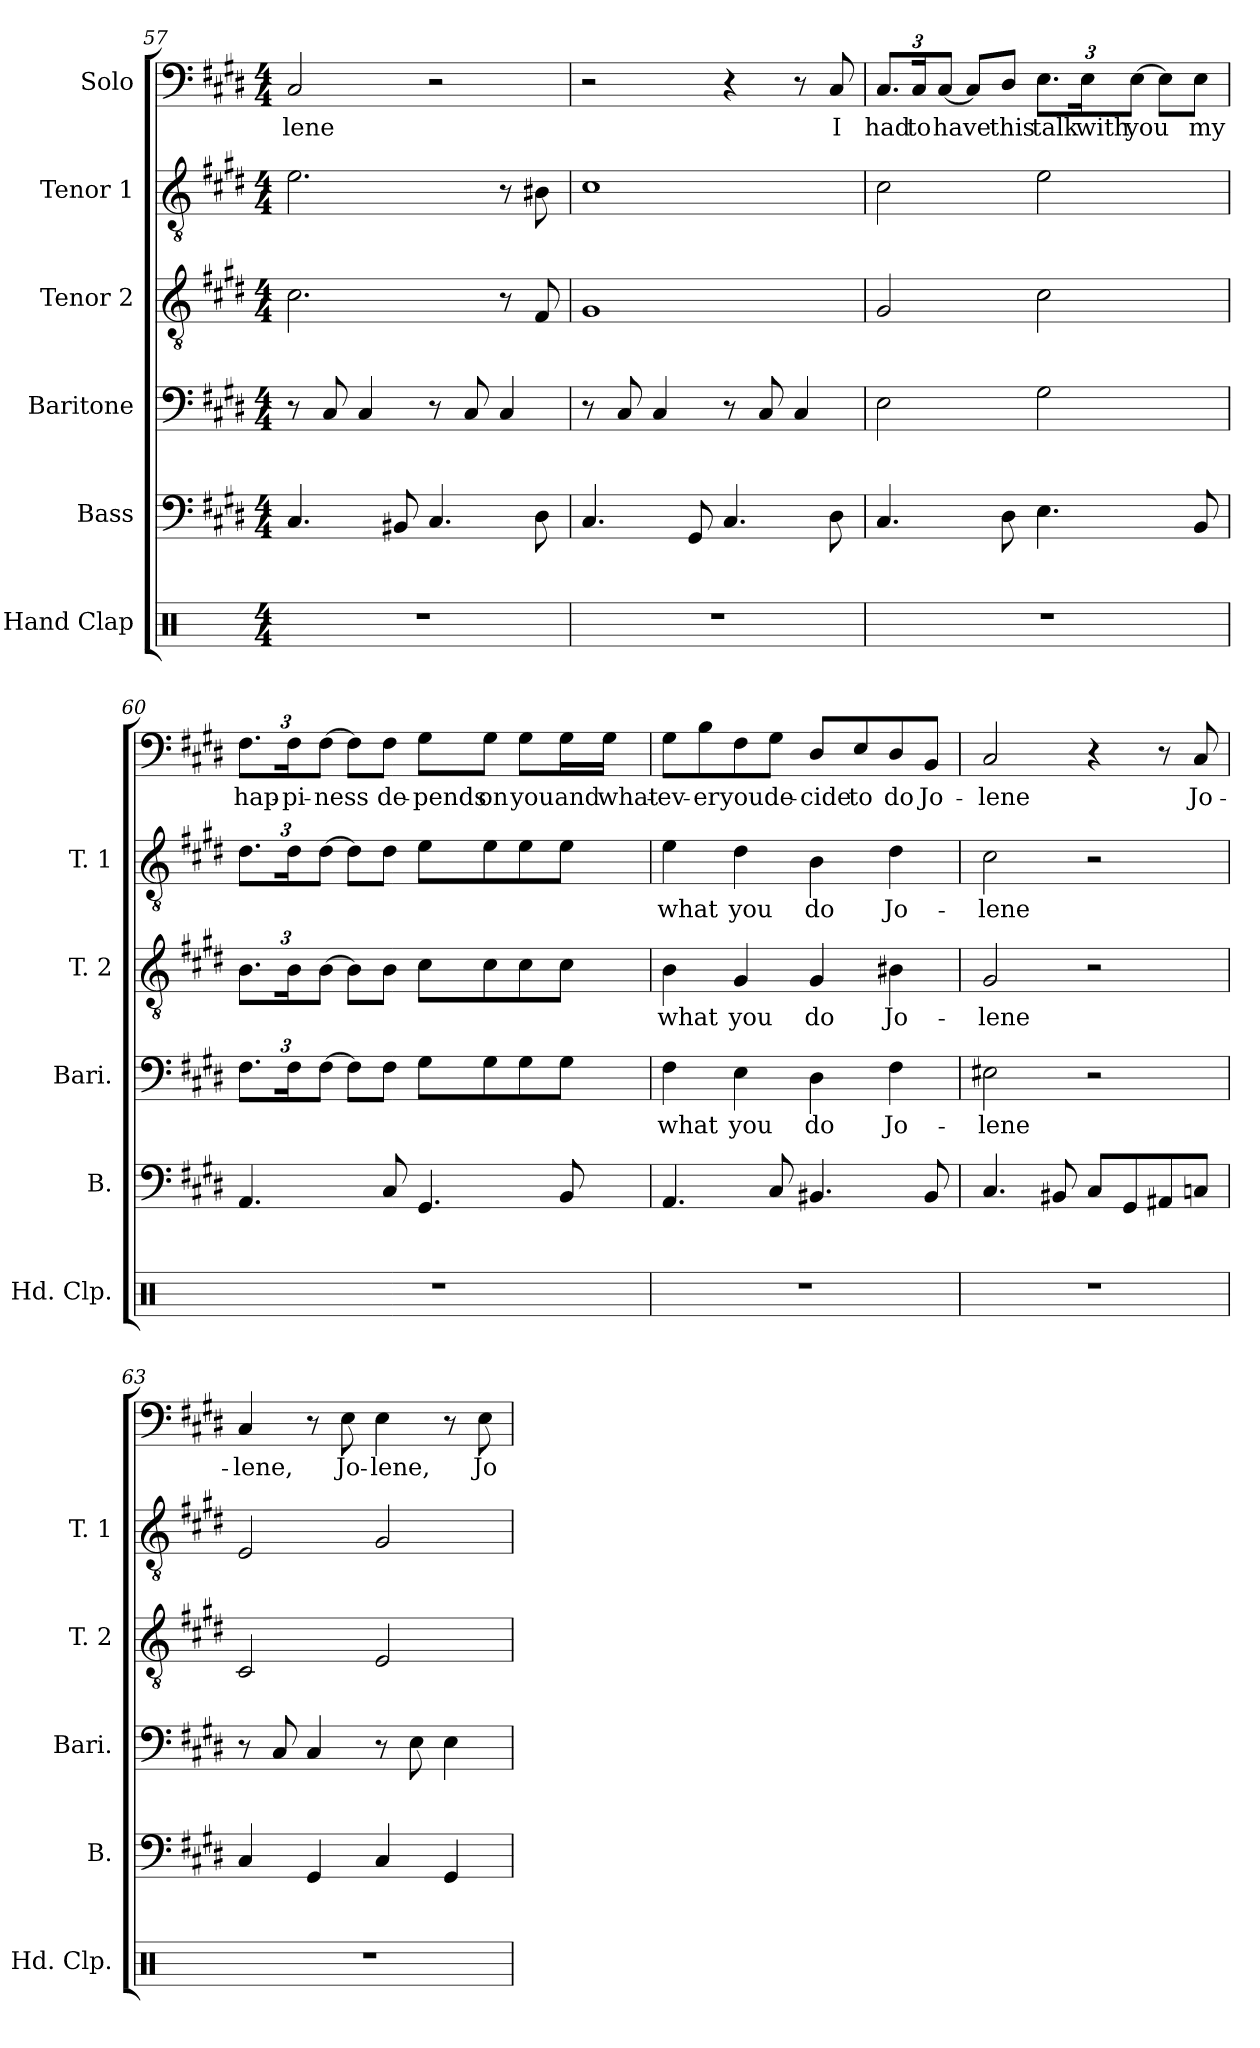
**kern	**kern	**kern	**text	**kern	**text	**kern	**text	**kern	**text
*part6	*part5	*part4	*part4	*part3	*part3	*part2	*part2	*part1	*part1
*staff6	*staff5	*staff4	*staff4	*staff3	*staff3	*staff2	*staff2	*staff1	*staff1
*I"Hand Clap	*I"Bass	*I"Baritone	*	*I"Tenor 2	*	*I"Tenor 1	*	*I"Solo	*
*I'Hd. Clp.	*I'B.	*I'Bari.	*	*I'T. 2	*	*I'T. 1	*	*	*
*clefX	*clefF4	*clefF4	*	*clefGv2	*	*clefGv2	*	*clefF4	*
*k[]	*k[f#c#g#d#]	*k[f#c#g#d#]	*	*k[f#c#g#d#]	*	*k[f#c#g#d#]	*	*k[f#c#g#d#]	*
*M4/4	*M4/4	*M4/4	*	*M4/4	*	*M4/4	*	*M4/4	*
=57	=57	=57	=57	=57	=57	=57	=57	=57	=57
!	!	!	!	!	!	!	!	!	!LO:LY:b
1r	4.C#/	8r	.	2.c#\	.	2.e\	.	2C#/	lene
.	.	8C#/	.	.	.	.	.	.	.
.	.	4C#/	.	.	.	.	.	.	.
.	8BB#X/	.	.	.	.	.	.	.	.
.	4.C#/	8r	.	.	.	.	.	2r	.
.	.	8C#/	.	.	.	.	.	.	.
.	.	4C#/	.	8r	.	8r	.	.	.
.	8D#\	.	.	8F#/	.	8B#X\	.	.	.
!!LO:LB:g=z
=58	=58	=58	=58	=58	=58	=58	=58	=58	=58
1r	4.C#/	8r	.	1G#	.	1c#	.	2r	.
.	.	8C#/	.	.	.	.	.	.	.
.	.	4C#/	.	.	.	.	.	.	.
.	8GG#/	.	.	.	.	.	.	.	.
.	4.C#/	8r	.	.	.	.	.	4r	.
.	.	8C#/	.	.	.	.	.	.	.
.	.	4C#/	.	.	.	.	.	8r	.
!	!	!	!	!	!	!	!	!	!LO:LY:b
.	8D#\	.	.	.	.	.	.	8C#/	I
=59	=59	=59	=59	=59	=59	=59	=59	=59	=59
*	*	*	*	*	*	*	*	*Xbrackettup	*
!	!	!	!	!	!	!	!	!	!LO:LY:b
1r	4.C#/	2E\	.	2G#/	.	2c#\	.	12.C#/L	had
!	!	!	!	!	!	!	!	!	!LO:LY:b
.	.	.	.	.	.	.	.	24C#/K	to
!	!	!	!	!	!	!	!	!	!LO:LY:b
.	.	.	.	.	.	.	.	[12C#/J	-have
.	.	.	.	.	.	.	.	8C#/L]	.
!	!	!	!	!	!	!	!	!	!LO:LY:b
.	8D#\	.	.	.	.	.	.	8D#/J	this
!	!	!	!	!	!	!	!	!	!LO:LY:b
.	4.E\	2G#\	.	2c#\	.	2e\	.	12.E\L	talk
!	!	!	!	!	!	!	!	!	!LO:LY:b
.	.	.	.	.	.	.	.	24E\K	with
!	!	!	!	!	!	!	!	!	!LO:LY:b
.	.	.	.	.	.	.	.	[12E\J	you
.	.	.	.	.	.	.	.	8E\L]	.
!	!	!	!	!	!	!	!	!	!LO:LY:b
.	8BB/	.	.	.	.	.	.	8E\J	my
!!LO:PB:g=z
=60	=60	=60	=60	=60	=60	=60	=60	=60	=60
*	*	*Xbrackettup	*	*Xbrackettup	*	*Xbrackettup	*	*	*
!	!	!	!	!	!	!	!	!	!LO:LY:b
1r	4.AA/	12.F#\L	.	12.B\L	.	12.d#\L	.	12.F#\L	hap-
!	!	!	!	!	!	!	!	!	!LO:LY:b
.	.	24F#\K	.	24B\K	.	24d#\K	.	24F#\K	-pi-
!	!	!	!	!	!	!	!	!	!LO:LY:b
.	.	[12F#\J	.	[12B\J	.	[12d#\J	.	[12F#\J	-ness
.	.	8F#\L]	.	8B\L]	.	8d#\L]	.	8F#\L]	.
!	!	!	!	!	!	!	!	!	!LO:LY:b
.	8C#/	8F#\J	.	8B\J	.	8d#\J	.	8F#\J	de-
!	!	!	!	!	!	!	!	!	!LO:LY:b
.	4.GG#/	8G#\L	.	8c#\L	.	8e\L	.	8G#\L	-pends
!	!	!	!	!	!	!	!	!	!LO:LY:b
.	.	8G#\	.	8c#\	.	8e\	.	8G#\J	on
!	!	!	!	!	!	!	!	!	!LO:LY:b
.	.	8G#\	.	8c#\	.	8e\	.	8G#\L	you
!	!	!	!	!	!	!	!	!	!LO:LY:b
.	8BB/	8G#\J	.	8c#\J	.	8e\J	.	16G#\L	and
!	!	!	!	!	!	!	!	!	!LO:LY:b
.	.	.	.	.	.	.	.	16G#\JJ	what-
=61	=61	=61	=61	=61	=61	=61	=61	=61	=61
!	!	!	!LO:LY:b	!	!LO:LY:b	!	!LO:LY:b	!	!LO:LY:b
1r	4.AA/	4F#\	what	4B\	what	4e\	what	8G#\L	-ev-
!	!	!	!	!	!	!	!	!	!LO:LY:b
.	.	.	.	.	.	.	.	8B\	-er
!	!	!	!LO:LY:b	!	!LO:LY:b	!	!LO:LY:b	!	!LO:LY:b
.	.	4E\	you	4G#/	you	4d#\	you	8F#\	you
!	!	!	!	!	!	!	!	!	!LO:LY:b
.	8C#/	.	.	.	.	.	.	8G#\J	de-
!	!	!	!LO:LY:b	!	!LO:LY:b	!	!LO:LY:b	!	!LO:LY:b
.	4.BB#X/	4D#\	do	4G#/	do	4B\	do	8D#/L	-cide
!	!	!	!	!	!	!	!	!	!LO:LY:b
.	.	.	.	.	.	.	.	8E/	to
!	!	!	!LO:LY:b	!	!LO:LY:b	!	!LO:LY:b	!	!LO:LY:b
.	.	4F#\	Jo-	4B#X\	Jo-	4d#\	Jo-	8D#/	do
!	!	!	!	!	!	!	!	!	!LO:LY:b
.	8BB#/	.	.	.	.	.	.	8BB/J	Jo-
!!LO:PB:g=z
=62	=62	=62	=62	=62	=62	=62	=62	=62	=62
!	!	!	!LO:LY:b	!	!LO:LY:b	!	!LO:LY:b	!	!LO:LY:b
1r	4.C#/	2E#X\	-lene	2G#/	-lene	2c#\	-lene	2C#/	-lene
.	8BB#X/	.	.	.	.	.	.	.	.
.	8C#/L	2r	.	2r	.	2r	.	4r	.
.	8GG#/	.	.	.	.	.	.	.	.
.	8AA#X/	.	.	.	.	.	.	8r	.
!	!	!	!	!	!	!	!	!	!LO:LY:b
.	8Cn/J	.	.	.	.	.	.	8C#/	Jo-
=63	=63	=63	=63	=63	=63	=63	=63	=63	=63
!	!	!	!	!	!	!	!	!	!LO:LY:b
1r	4C#/	8r	.	2C#/	.	2E/	.	4C#/	-lene,
.	.	8C#/	.	.	.	.	.	.	.
.	4GG#/	4C#/	.	.	.	.	.	8r	.
!	!	!	!	!	!	!	!	!	!LO:LY:b
.	.	.	.	.	.	.	.	8E\	Jo-
!	!	!	!	!	!	!	!	!	!LO:LY:b
.	4C#/	8r	.	2E/	.	2G#/	.	4E\	-lene,
.	.	8E\	.	.	.	.	.	.	.
.	4GG#/	4E\	.	.	.	.	.	8r	.
!	!	!	!	!	!	!	!	!	!LO:LY:b
.	.	.	.	.	.	.	.	8E\	Jo-
=	=	=	=	=	=	=	=	=	=
*-	*-	*-	*-	*-	*-	*-	*-	*-	*-
